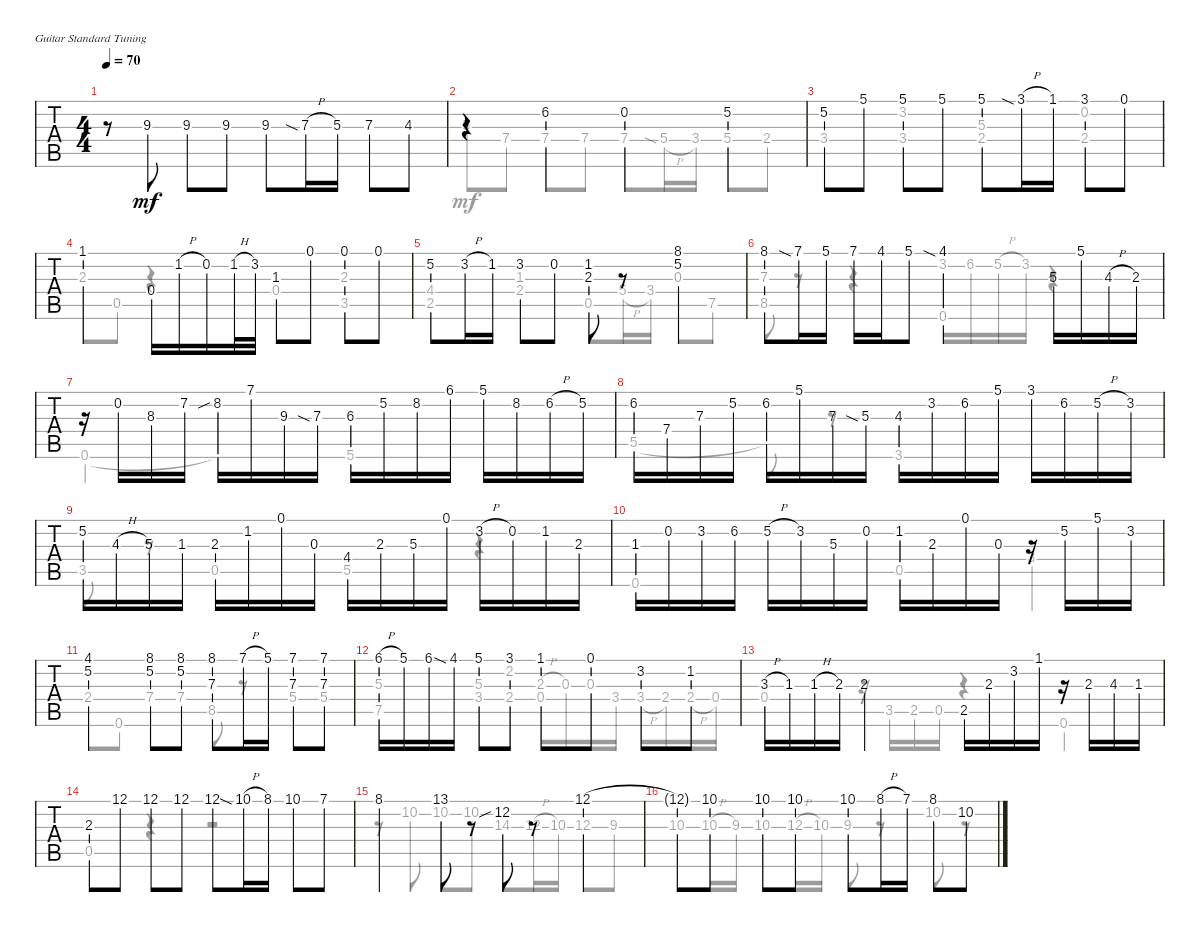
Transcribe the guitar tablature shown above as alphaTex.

\bracketExtendMode groupsimilarinstruments
\singleTrackTrackNamePolicy hidden
\multiTrackTrackNamePolicy hidden
\firstSystemTrackNameOrientation horizontal
\otherSystemsTrackNameOrientation horizontal
\track ("Untitled" "Untitled") {instrument acousticguitarnylon}
\staff {tabs}
\tuning (E4 B3 G3 D3 A2 E2)
\voice
\ts (4 4)
\tempo 70
\clef g2
\scale
0.479167
\ks c
r.8{dy mf instrument acousticguitarnylon} 9.3.8 9.3.8 9.3.8 9.3.8 7.3{sia h}.16 5.3.16 7.3.8 4.3.8 |
\scale
0.520833 r.4 6.2.4 0.2.4 5.2.4 |
\scale
0.386598 5.2.8 5.1.8 5.1.8 5.1.8 5.1.8 3.1{sia h}.16 1.1.16 3.1.8 0.1.8 |
\scale
0.613402 1.1.4 0.4.16 1.2{h}.16 0.2.16 1.2{h}.32 3.2.32 1.3.8 0.1.8 0.1.8 0.1.8 |
\scale
0.5 5.2.8 3.2{h}.16 1.2.16 3.2.8 0.2.8 (1.2 2.3).8 r.8 (8.1 5.2).4 |
\scale
0.5 8.1.8 7.1{sia}.16 5.1.16 7.1.16 4.1.16 5.1.8 4.1{sia}.4 5.3.16 5.1.16 4.3{h}.16 2.3.16 |
\scale
0.5 r.16 0.2.16 8.3.16 7.2.16 8.2{sib}.16 7.1.16 9.3.16 7.3{sia}.16 6.3.16 5.2.16 8.2.16 6.1.16 5.1.16 8.2.16 6.2{h}.16 5.2.16 |
\scale
0.5 6.2.16 7.4.16 7.3.16 5.2.16 6.2.16 5.1.16 7.3.16 5.3{sia}.16 4.3.16 3.2.16 6.2.16 5.1.16 3.1.16 6.2.16 5.2{h}.16 3.2.16 |
\scale
0.5 5.2.16 4.3{h}.16 5.3.16 1.3.16 2.3.16 1.2.16 0.1.16 0.3.16 4.4.16 2.3.16 5.3.16 0.1.16 3.2{h}.16 0.2.16 1.2.16 2.3.16 |
\scale
0.5 1.3.16 0.2.16 3.2.16 6.2.16 5.2{h}.16 3.2.16 5.3.16 0.2.16 1.2.16 2.3.16 0.1.16 0.3.16 r.16 5.2.16 5.1.16 3.2.16 |
\scale
0.5 (4.1 5.2).4 (8.1 5.2).8 (8.1 5.2).8 (8.1 7.3).8 7.1{h}.16 5.1.16 (7.1 7.3).8 (7.1 7.3).8 |
\scale
0.5 6.1{h}.16 5.1.16 6.1.16 4.1{sia}.16 5.1.8 3.1.8 1.1.8 0.1.8 3.2.8 1.2.8 |
\scale
0.5 3.3{h}.16 1.3.16 1.3{h}.16 2.3.16 2.3.4 2.5.16 2.3.16 3.2.16 1.1.16 r.16 2.3.16 4.3.16 1.3.16 |
\scale
0.5 2.3.8 12.1.8 12.1.8 12.1.8 12.1.8 10.1{sia h}.16 8.1.16 10.1.8 7.1.8 |
\scale
0.5 8.1.4 13.1.8 r.8 12.2{sib}.8 r.8 12.1.4 |
\scale
0.5 12.1{t}.8 10.1.8 10.1.8 10.1.8 10.1.8 8.1{h}.16 7.1.16 8.1.8 10.2.8
\voice
\clef g2
\ottava regular
\simile none
\scale
0.479167
\ks c
|
\scale
0.520833 5.3.8 7.4.8 7.4.8 7.4.8 7.4.8 5.4{sia h}.16 3.4.16 5.4.8 2.4.8 |
\scale
0.386598 3.4.4 (3.2 3.4).4 (5.3 2.4).4 (0.2 2.4).4 |
\scale
0.613402 2.3.8 0.5.8 r.4 0.4.4 (2.3 3.5).4 |
\scale
0.5 (4.4 2.5).4 (1.3 2.4).4 0.5.8 5.4{h}.16 3.4.16 0.3.8 7.5.8 |
\scale
0.5 (7.3 8.5).8 r.8 r.4 (3.2 0.6).16 6.2.16 5.2{h}.16 3.2.16 r.4 |
\scale
0.5 0.6.4 0.6{t}.4 5.6.2 |
\scale
0.5 5.5.4 5.5{t}.8 r.8 3.6.2 |
\scale
0.5 3.5.8 r.8 0.5.4 5.5.4 r.4 |
\scale
0.5 0.6.2 0.5.4 3.4.4 |
\scale
0.5 2.4.8 0.6.8 7.4.8 7.4.8 8.5.8 r.8 5.4.8 5.4.8 |
\scale
0.5 (5.3 7.5).4 (5.3 3.4).8 (2.2 2.4).8 (2.3{h} 0.4).16 0.3.16 0.3.16 3.4.16 3.4{h}.16 2.4.16 2.4{h}.16 0.4.16 |
\scale
0.5 0.4.4 r.16 3.5.16 2.5.16 0.5.16 r.4 0.6.4 |
\scale
0.5 0.5.4 r.4 r.2 |
\scale
0.5 r.8 10.2.8 10.2.8 10.2.8 14.3.8 12.3{h}.16 10.3.16 12.3.8 9.3.8 |
\scale
0.5 10.3.8 10.3{h}.16 9.3.16 10.3.8 12.3{h}.16 10.3.16 9.3.8 r.8 10.2.8 r.8
